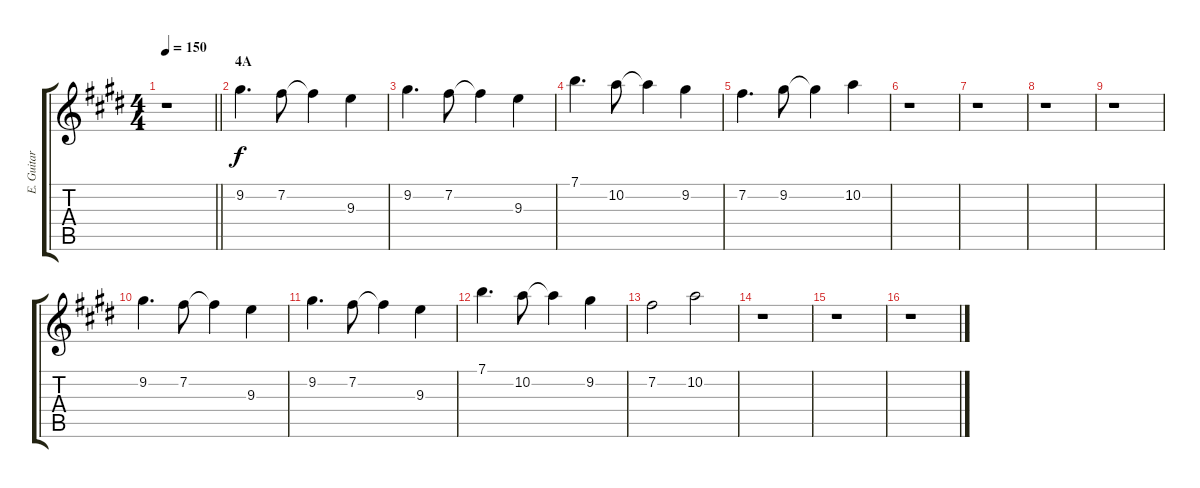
\track ("E. Guitar II" "E. Guitar ") {instrument overdrivenguitar}
\staff {score tabs}
\tuning (E4 B3 G3 D3 A2 E2) {hide}
\ts (4 4)
\tempo 150
\clef g2
\barLineRight lightlight
\ks e
r.1{dy f} |
\section ("" "4A")
9.2.4{d volume 14 instrument overdrivenguitar} 7.2.8 7.2{t}.4 9.3.4 |
9.2.4{d} 7.2.8 7.2{t}.4 9.3.4 |
7.1.4{d} 10.2.8 10.2{t}.4 9.2.4 |
7.2.4{d} 9.2.8 9.2{t}.4 10.2.4 |
r.1 |
r.1 |
r.1 |
r.1 |
9.2.4{d} 7.2.8 7.2{t}.4 9.3.4 |
9.2.4{d} 7.2.8 7.2{t}.4 9.3.4 |
7.1.4{d} 10.2.8 10.2{t}.4 9.2.4 |
7.2.2 10.2.2 |
r.1 |
r.1 |
r.1
